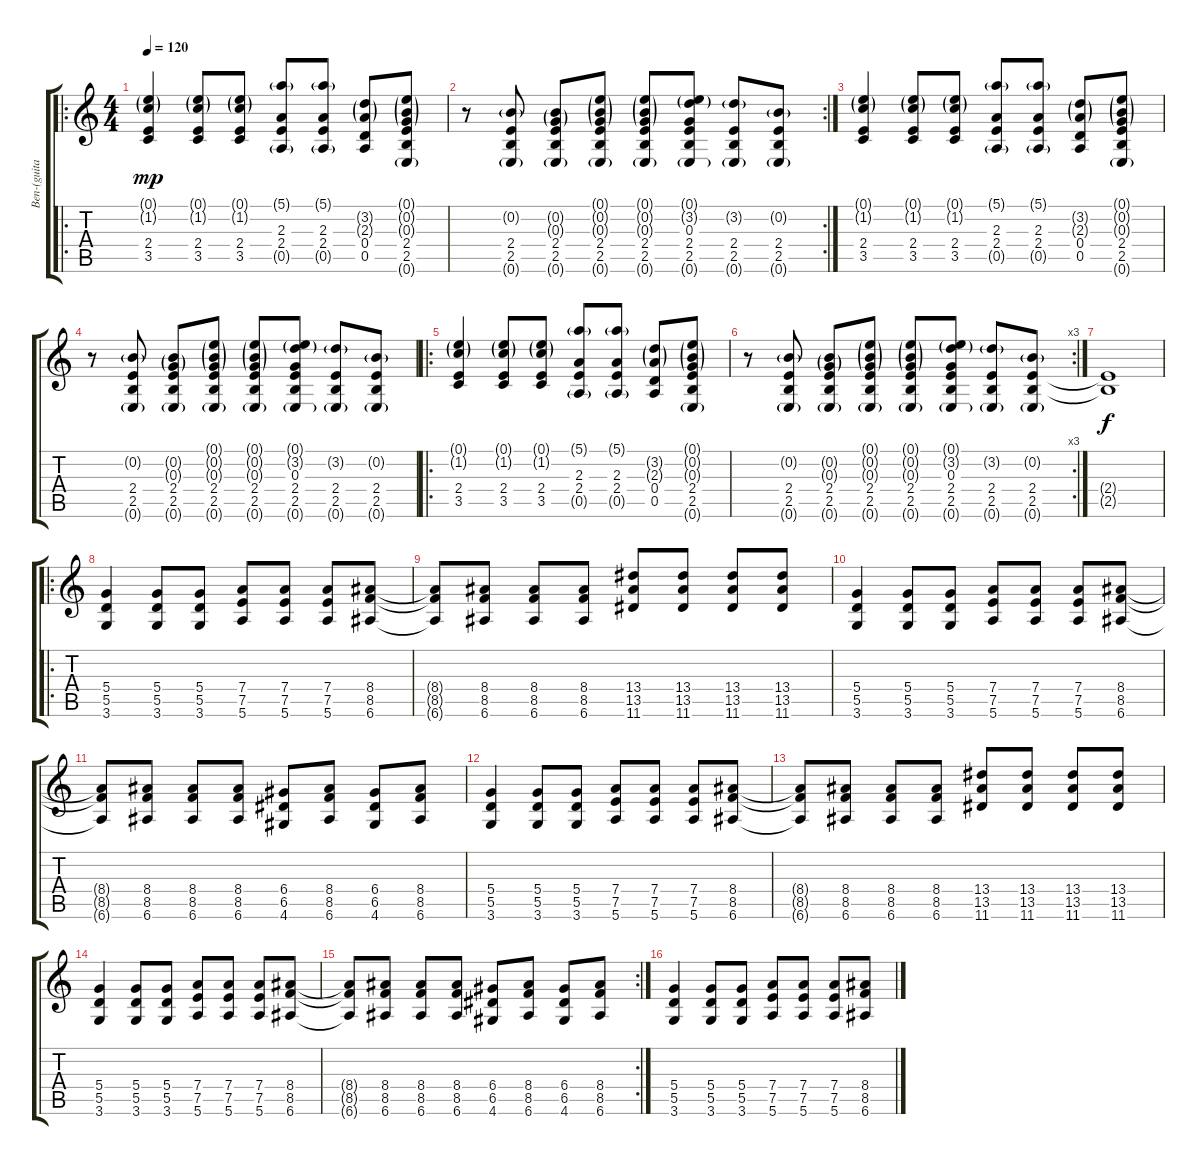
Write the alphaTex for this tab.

\track ("Ben-(guitarre)" "Ben-(guita") {instrument electricguitarjazz}
\staff {score tabs}
\tuning (E4 B3 G3 D3 A2 E2) {hide}
\ro
\ts (4 4)
\tempo 120
\clef g2
\ks c
(0.1{g} 1.2{g} 2.4 3.5).4{dy mp instrument electricguitarjazz} (0.1{g} 1.2{g} 2.4 3.5).8 (0.1{g} 1.2{g} 2.4 3.5).8 (5.1{g} 2.3 2.4 0.5{g}).8 (5.1{g} 2.3 2.4 0.5{g}).8 (3.2{g} 2.3{g} 0.4 0.5).8 (0.1{g} 0.2{g} 0.3{g} 2.4 2.5 0.6{g}).8 |
\rc 2
r.8 (0.2{g} 2.4 2.5 0.6{g}).8 (0.2{g} 0.3{g} 2.4 2.5 0.6{g}).8 (0.1{g} 0.2{g} 0.3{g} 2.4 2.5 0.6{g}).8 (0.1{g} 0.2{g} 0.3{g} 2.4 2.5 0.6{g}).8 (0.1{g} 3.2{g} 0.3 2.4 2.5 0.6{g}).8 (3.2{g} 2.4 2.5 0.6{g}).8 (0.2{g} 2.4 2.5 0.6{g}).8 |
(0.1{g} 1.2{g} 2.4 3.5).4 (0.1{g} 1.2{g} 2.4 3.5).8 (0.1{g} 1.2{g} 2.4 3.5).8 (5.1{g} 2.3 2.4 0.5{g}).8 (5.1{g} 2.3 2.4 0.5{g}).8 (3.2{g} 2.3{g} 0.4 0.5).8 (0.1{g} 0.2{g} 0.3{g} 2.4 2.5 0.6{g}).8 |
r.8 (0.2{g} 2.4 2.5 0.6{g}).8 (0.2{g} 0.3{g} 2.4 2.5 0.6{g}).8 (0.1{g} 0.2{g} 0.3{g} 2.4 2.5 0.6{g}).8 (0.1{g} 0.2{g} 0.3{g} 2.4 2.5 0.6{g}).8 (0.1{g} 3.2{g} 0.3 2.4 2.5 0.6{g}).8 (3.2{g} 2.4 2.5 0.6{g}).8 (0.2{g} 2.4 2.5 0.6{g}).8 |
\ro
(0.1{g} 1.2{g} 2.4 3.5).4 (0.1{g} 1.2{g} 2.4 3.5).8 (0.1{g} 1.2{g} 2.4 3.5).8 (5.1{g} 2.3 2.4 0.5{g}).8 (5.1{g} 2.3 2.4 0.5{g}).8 (3.2{g} 2.3{g} 0.4 0.5).8 (0.1{g} 0.2{g} 0.3{g} 2.4 2.5 0.6{g}).8 |
\rc 3
r.8 (0.2{g} 2.4 2.5 0.6{g}).8 (0.2{g} 0.3{g} 2.4 2.5 0.6{g}).8 (0.1{g} 0.2{g} 0.3{g} 2.4 2.5 0.6{g}).8 (0.1{g} 0.2{g} 0.3{g} 2.4 2.5 0.6{g}).8 (0.1{g} 3.2{g} 0.3 2.4 2.5 0.6{g}).8 (3.2{g} 2.4 2.5 0.6{g}).8 (0.2{g} 2.4 2.5 0.6{g}).8 |
(2.4{t} 2.5{t}).1{dy f} |
\ro
(5.4 5.5 3.6).4{instrument distortionguitar} (5.4 5.5 3.6).8 (5.4 5.5 3.6).8 (7.4 7.5 5.6).8 (7.4 7.5 5.6).8 (7.4 7.5 5.6).8 (8.4 8.5 6.6).8 |
(8.4{t} 8.5{t} 6.6{t}).8 (8.4 8.5 6.6).8 (8.4 8.5 6.6).8 (8.4 8.5 6.6).8 (13.4 13.5 11.6).8 (13.4 13.5 11.6).8 (13.4 13.5 11.6).8 (13.4 13.5 11.6).8 |
(5.4 5.5 3.6).4 (5.4 5.5 3.6).8 (5.4 5.5 3.6).8 (7.4 7.5 5.6).8 (7.4 7.5 5.6).8 (7.4 7.5 5.6).8 (8.4 8.5 6.6).8 |
(8.4{t} 8.5{t} 6.6{t}).8 (8.4 8.5 6.6).8 (8.4 8.5 6.6).8 (8.4 8.5 6.6).8 (6.4 6.5 4.6).8 (8.4 8.5 6.6).8 (6.4 6.5 4.6).8 (8.4 8.5 6.6).8 |
(5.4 5.5 3.6).4 (5.4 5.5 3.6).8 (5.4 5.5 3.6).8 (7.4 7.5 5.6).8 (7.4 7.5 5.6).8 (7.4 7.5 5.6).8 (8.4 8.5 6.6).8 |
(8.4{t} 8.5{t} 6.6{t}).8 (8.4 8.5 6.6).8 (8.4 8.5 6.6).8 (8.4 8.5 6.6).8 (13.4 13.5 11.6).8 (13.4 13.5 11.6).8 (13.4 13.5 11.6).8 (13.4 13.5 11.6).8 |
(5.4 5.5 3.6).4 (5.4 5.5 3.6).8 (5.4 5.5 3.6).8 (7.4 7.5 5.6).8 (7.4 7.5 5.6).8 (7.4 7.5 5.6).8 (8.4 8.5 6.6).8 |
\rc 2
(8.4{t} 8.5{t} 6.6{t}).8 (8.4 8.5 6.6).8 (8.4 8.5 6.6).8 (8.4 8.5 6.6).8 (6.4 6.5 4.6).8 (8.4 8.5 6.6).8 (6.4 6.5 4.6).8 (8.4 8.5 6.6).8 |
(5.4 5.5 3.6).4 (5.4 5.5 3.6).8 (5.4 5.5 3.6).8 (7.4 7.5 5.6).8 (7.4 7.5 5.6).8 (7.4 7.5 5.6).8 (8.4 8.5 6.6).8
